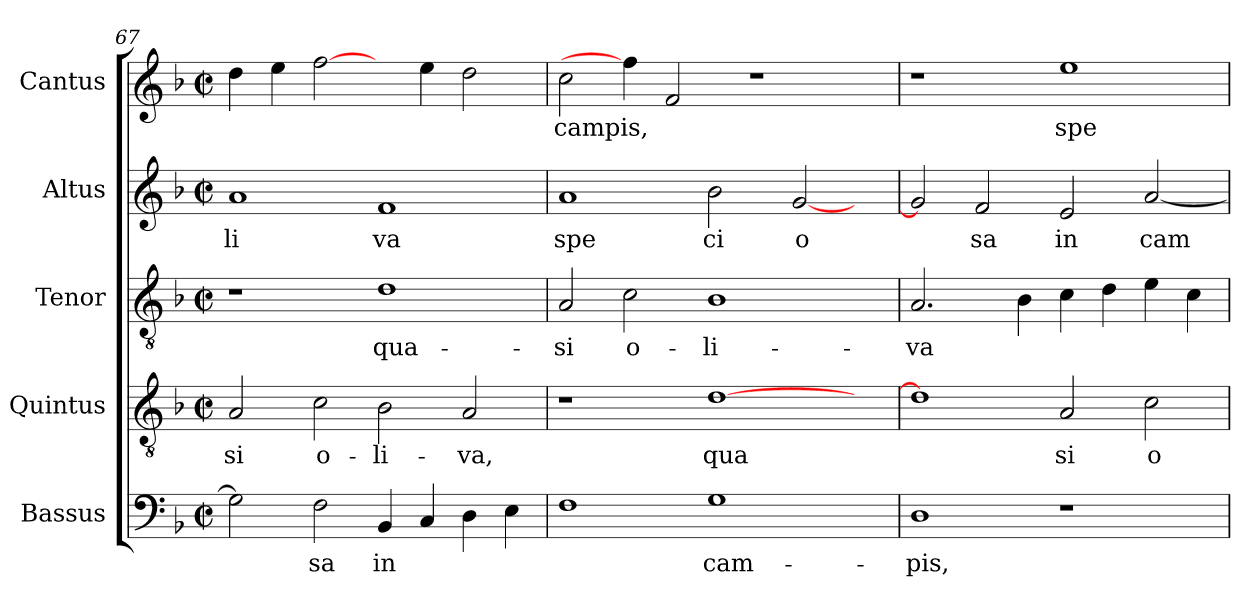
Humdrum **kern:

**kern	**text	**kern	**text	**kern	**text	**kern	**text	**kern	**text
*part5	*part5	*part4	*part4	*part3	*part3	*part2	*part2	*part1	*part1
*staff5	*staff5	*staff4	*staff4	*staff3	*staff3	*staff2	*staff2	*staff1	*staff1
*I"Bassus	*	*I"Quintus	*	*I"Tenor	*	*I"Altus	*	*I"Cantus	*
*clefF4	*	*clefGv2	*	*clefGv2	*	*clefG2	*	*clefG2	*
*k[b-]	*	*k[b-]	*	*k[b-]	*	*k[b-]	*	*k[b-]	*
*F:	*	*F:	*	*F:	*	*F:	*	*F:	*
*M2/2	*	*M2/2	*	*M2/2	*	*M2/2	*	*M2/2	*
*met(c|)	*	*met(c|)	*	*met(c|)	*	*met(c|)	*	*met(c|)	*
=67	=67	=67	=67	=67	=67	=67	=67	=67	=67
!	!LO:LY:b	!	!LO:LY:b	!	!	!	!LO:LY:b:cj	!	!LO:LY:b:cj
2G\]	--	2A/	-si	1r	.	1a	li	4dd\	.
!	!	!	!	!	!	!	!	!	!LO:LY:b:cj
.	.	.	.	.	.	.	.	4ee\	.
!	!LO:LY:b	!	!LO:LY:b	!	!	!	!	!	!LO:LY:b:cj
2F\	-sa	2c\	o-	.	.	.	.	[2ff\	.
!	!LO:LY:b	!	!LO:LY:b	!	!LO:LY:b	!	!LO:LY:b:cj	!	!
4BB-/	in	2B-\	-li-	1d	qua-	1f	va	4ryy	.
!	!LO:LY:b	!	!	!	!	!	!	!	!LO:LY:b:cj
4C/	.	.	.	.	.	.	.	4ee\	.
!	!LO:LY:b	!	!LO:LY:b	!	!	!	!	!	!LO:LY:b:cj
4D\	.	2A/	-va,	.	.	.	.	2dd\	.
!	!LO:LY:b	!	!	!	!	!	!	!	!
4E\	.	.	.	.	.	.	.	.	.
=68	=68	=68	=68	=68	=68	=68	=68	=68	=68
!	!LO:LY:b	!	!	!	!LO:LY:b	!	!LO:LY:b:cj	!	!LO:LY:b:cj
1F	.	1r	.	2A/	-si	1a	spe	2cc\	campis,
!	!	!	!	!	!LO:LY:b	!	!	!	!
.	.	.	.	2c\	o-	.	.	4ff\]	.
!	!	!	!	!	!	!	!	!	!LO:LY:b:cj
.	.	.	.	.	.	.	.	2f/	.
!	!LO:LY:b	!	!LO:LY:b	!	!LO:LY:b	!	!LO:LY:b:cj	!	!
1G	cam-	[>1d	qua-	1B-	-li-	2b-\	ci	.	.
.	.	.	.	.	.	.	.	1r	.
!	!	!	!	!	!	!	!LO:LY:b:cj	!	!
.	.	.	.	.	.	[<2g/	o	.	.
4ryy	.	4ryy	.	4ryy	.	4ryy	.	.	.
=69	=69	=69	=69	=69	=69	=69	=69	=69	=69
!	!LO:LY:b	!	!LO:LY:b	!	!LO:LY:b	!	!LO:LY:b:cj	!	!
1D	-pis,	1d]	--	2.A/	-va	2g/]	.	1r	.
!	!	!	!	!	!	!	!LO:LY:b:cj	!	!
.	.	.	.	.	.	2f/	sa	.	.
!	!	!	!	!	!LO:LY:b	!	!	!	!
.	.	.	.	4B-\	.	.	.	.	.
!	!	!	!LO:LY:b	!	!LO:LY:b	!	!LO:LY:b:cj	!	!LO:LY:b:cj
1r	.	2A/	-si	4c\	.	2e/	in	1ee	spe-
!	!	!	!	!	!LO:LY:b	!	!	!	!
.	.	.	.	4d\	.	.	.	.	.
!	!	!	!LO:LY:b	!	!LO:LY:b	!	!LO:LY:b:cj	!	!
.	.	2c\	o-	4e\	.	[<2a/	cam	.	.
!	!	!	!	!	!LO:LY:b	!	!	!	!
.	.	.	.	4c\	.	.	.	.	.
=	=	=	=	=	=	=	=	=	=
*-	*-	*-	*-	*-	*-	*-	*-	*-	*-
